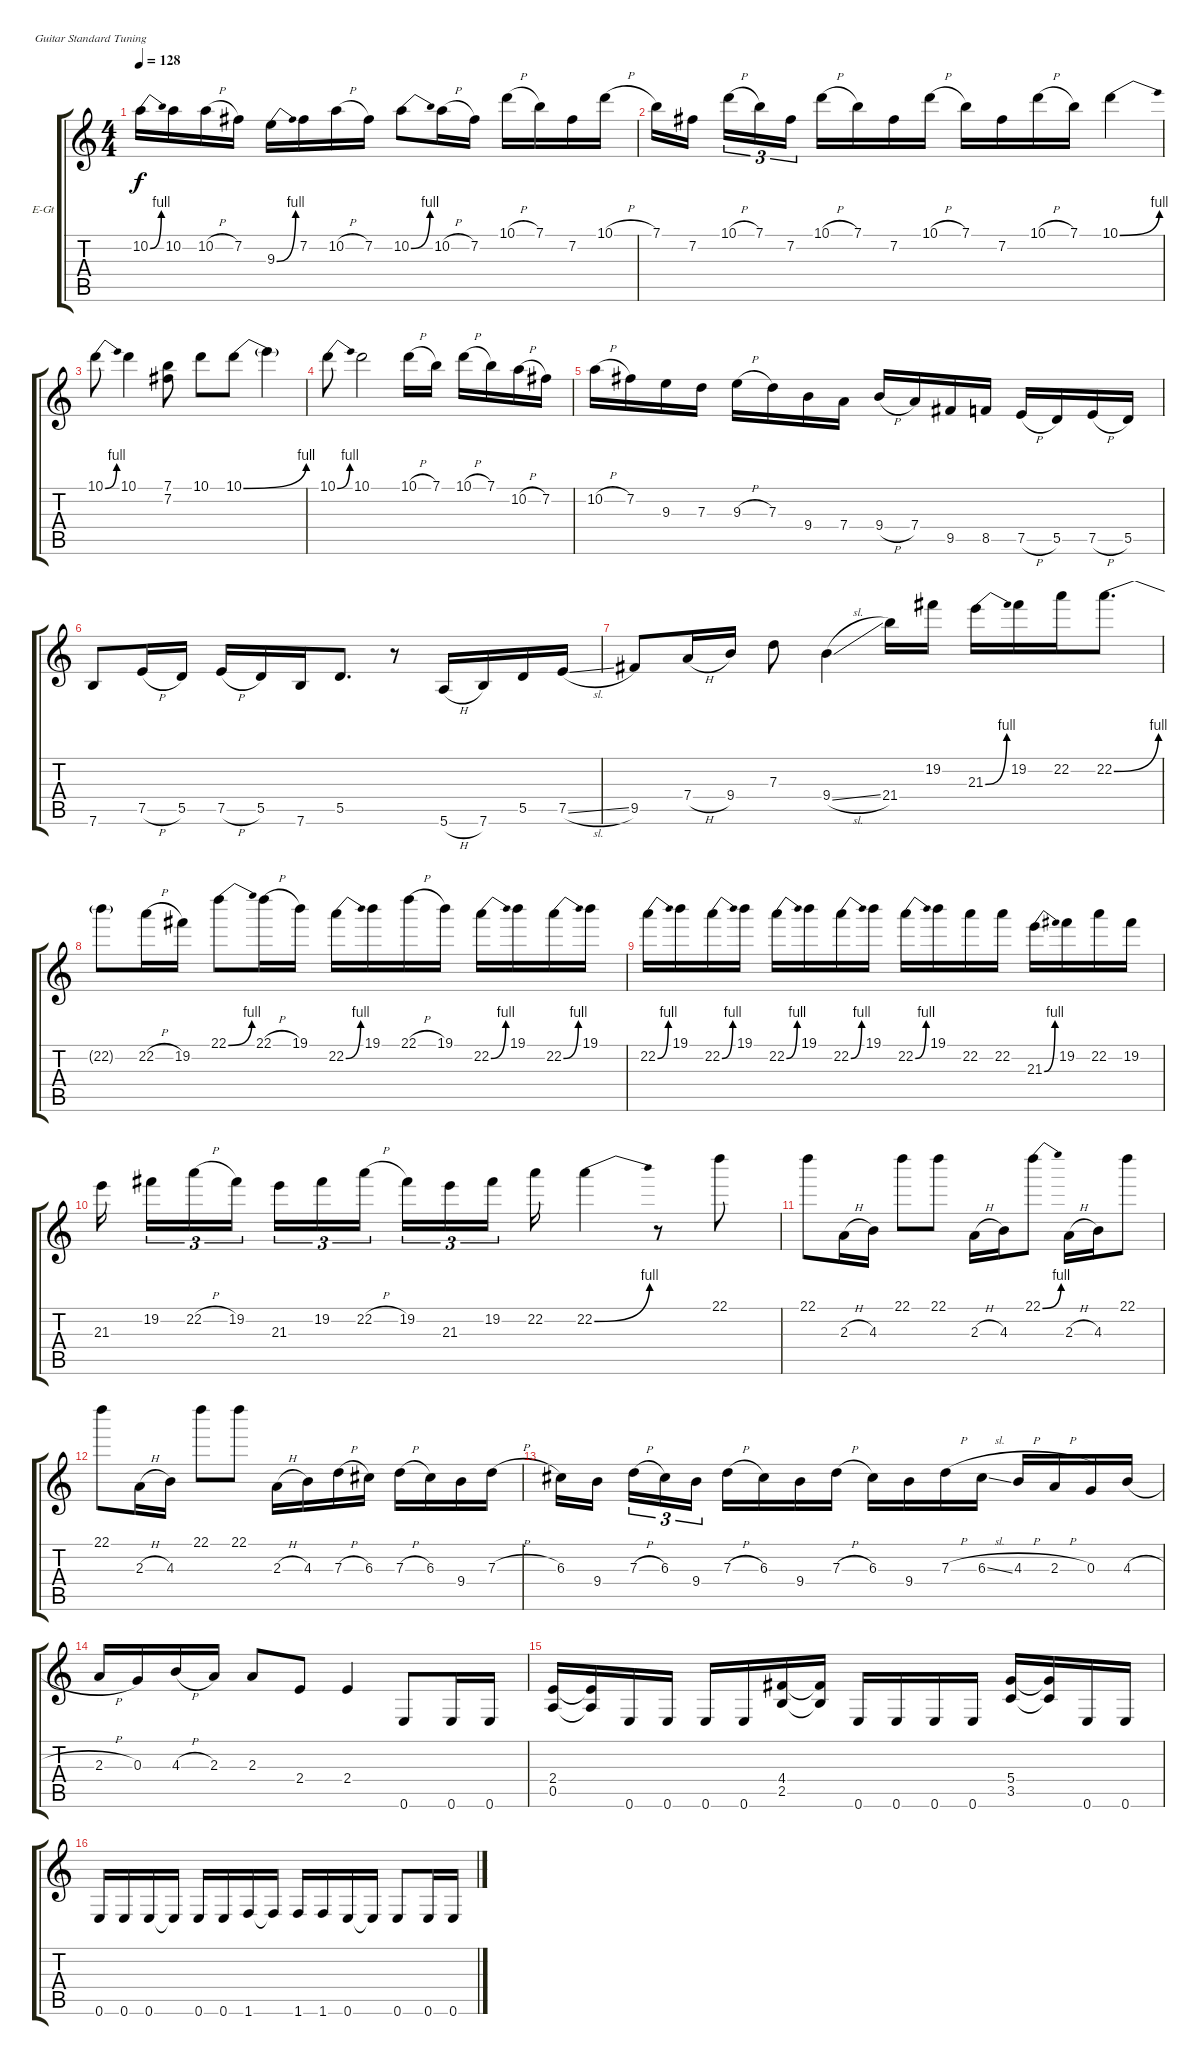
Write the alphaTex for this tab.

\defaultSystemsLayout 4
\bracketExtendMode groupsimilarinstruments
\firstSystemTrackNameOrientation horizontal
\otherSystemsTrackNameOrientation horizontal
\track ("Electric Guitar" "E-Gt") {instrument distortionguitar}
\staff {score tabs}
\tuning (E4 B3 G3 D3 A2 E2)
\ts (4 4)
\tempo 128
\clef g2
\ks c
10.2{be (bend 0 0 60 4)}.16{dy f} 10.2.16 10.2{h}.16 7.2.16 9.3{be (bend 0 0 60 4)}.16 7.2.16 10.2{h}.16 7.2.16 10.2{be (bend 0 0 60 4)}.8 10.2{h}.16 7.2.16 10.1{h}.16 7.1.16 7.2.16 10.1{h}.16 |
7.1.16 7.2.16 10.1{h}.16{tu (3 2)} 7.1.16{tu (3 2)} 7.2.16{tu (3 2)} 10.1{h}.16 7.1.16 7.2.16 10.1{h}.16 7.1.16 7.2.16 10.1{h}.16 7.1.16 10.1{be (bend 0 0 60 4)}.4 |
10.1{be (bend 0 0 60 4)}.8 10.1.4 (7.1 7.2).8 10.1.8 10.1{be (bend 0 0 60 4)}.8 10.1{t}.4 |
10.1{be (bend 0 0 60 4)}.8 10.1.2 10.1{h}.16 7.1.16 10.1{h}.16 7.1.16 10.2{h}.16 7.2.16 |
10.2{h}.16 7.2.16 9.3.16 7.3.16 9.3{h}.16 7.3.16 9.4.16 7.4.16 9.4{h}.16 7.4.16 9.5.16 8.5.16 7.5{h}.16 5.5.16 7.5{h}.16 5.5.16 |
7.6.8 7.5{h}.16 5.5.16 7.5{h}.16 5.5.16 7.6.16 5.5.8{d} r.8 5.6{h}.16 7.6.16 5.5.16 7.5{sl}.16 |
9.5.8 7.4{h}.16 9.4.16 7.3.8 9.4{sl}.4 21.4.16 19.2.16 21.3{be (bend 0 0 60 4)}.16 19.2.16 22.2.16 22.2{be (bend 0 0 60 4)}.8{d} |
22.2{t}.8 22.2{h}.16 19.2.16 22.1{be (bend 0 0 60 4)}.8 22.1{h}.16 19.1.16 22.2{be (bend 0 0 60 4)}.16 19.1.16 22.1{h}.16 19.1.16 22.2{be (bend 0 0 60 4)}.16 19.1.16 22.2{be (bend 0 0 60 4)}.16 19.1.16 |
22.2{be (bend 0 0 60 4)}.16 19.1.16 22.2{be (bend 0 0 60 4)}.16 19.1.16 22.2{be (bend 0 0 60 4)}.16 19.1.16 22.2{be (bend 0 0 60 4)}.16 19.1.16 22.2{be (bend 0 0 60 4)}.16 19.1.16 22.2.16 22.2.16 21.3{be (bend 0 0 60 4)}.16 19.2.16 22.2.16 19.2.16 |
21.3.16 19.2.16{tu (3 2)} 22.2{h}.16{tu (3 2)} 19.2.16{tu (3 2)} 21.3.16{tu (3 2)} 19.2.16{tu (3 2)} 22.2{h}.16{tu (3 2)} 19.2.16{tu (3 2)} 21.3.16{tu (3 2)} 19.2.16{tu (3 2)} 22.2.16 22.2{be (bend 0 0 60 4)}.4 r.8 22.1.8 |
22.1.8 2.3{h}.16 4.3.16 22.1.8 22.1.8 2.3{h}.16 4.3.16 22.1{be (bend 0 0 60 4)}.8 2.3{h}.16 4.3.16 22.1.8 |
22.1.8 2.3{h}.16 4.3.16 22.1.8 22.1.8 2.3{h}.16 4.3.16 7.3{h}.16 6.3.16 7.3{h}.16 6.3.16 9.4.16 7.3{h}.16 |
6.3.16 9.4.16 7.3{h}.16{tu (3 2)} 6.3.16{tu (3 2)} 9.4.16{tu (3 2)} 7.3{h}.16 6.3.16 9.4.16 7.3{h}.16 6.3.16 9.4.16 7.3{h}.16 6.3{sl}.16 4.3{h}.16 2.3{h}.16 0.3.16 4.3{h}.16 |
2.3{h}.16 0.3.16 4.3{h}.16 2.3.16 2.3.8 2.4.8 2.4.4 0.6.8 0.6.16 0.6.16 |
(0.5 2.4).16 (0.5{t} 2.4{t}).16 0.6.16 0.6.16 0.6.16 0.6.16 (2.5 4.4).16 (2.5{t} 4.4{t}).16 0.6.16 0.6.16 0.6.16 0.6.16 (3.5 5.4).16 (3.5{t} 5.4{t}).16 0.6.16 0.6.16 |
0.6.16 0.6.16 0.6.16 0.6{t}.16 0.6.16 0.6.16 1.6.16 1.6{t}.16 1.6.16 1.6.16 0.6.16 0.6{t}.16 0.6.8 0.6.16 0.6.16
